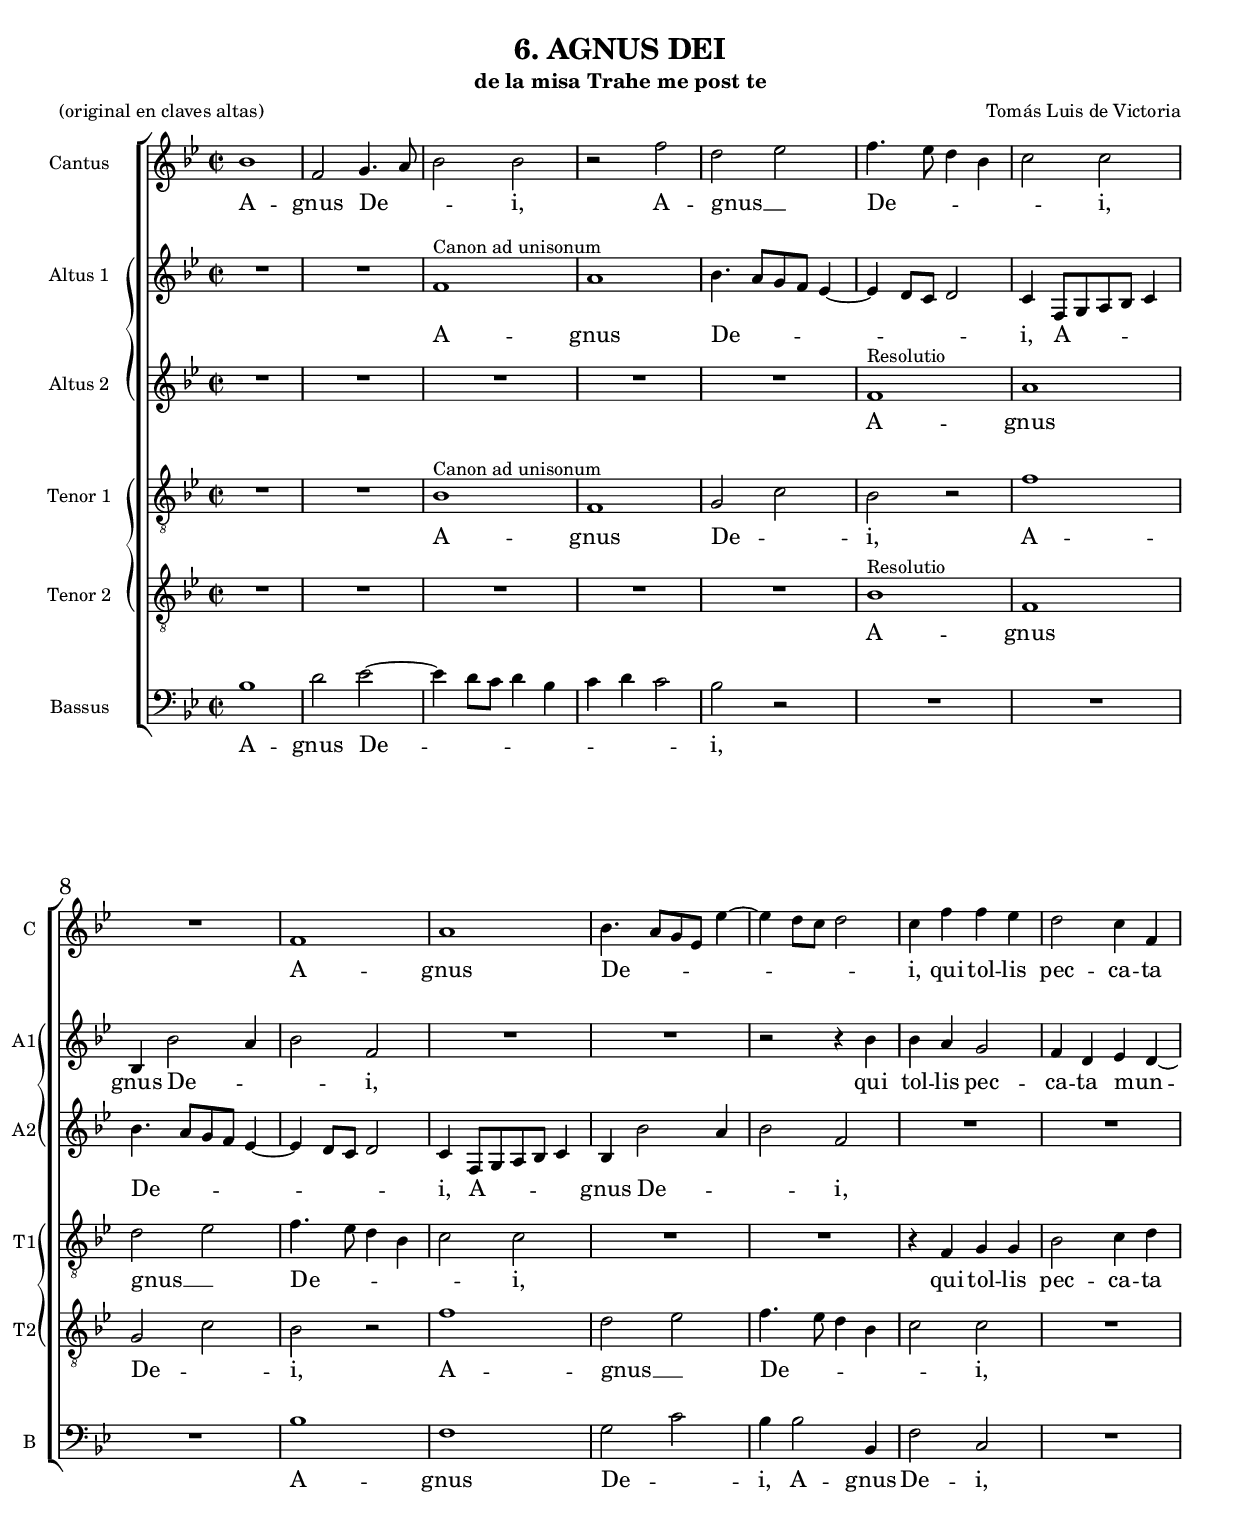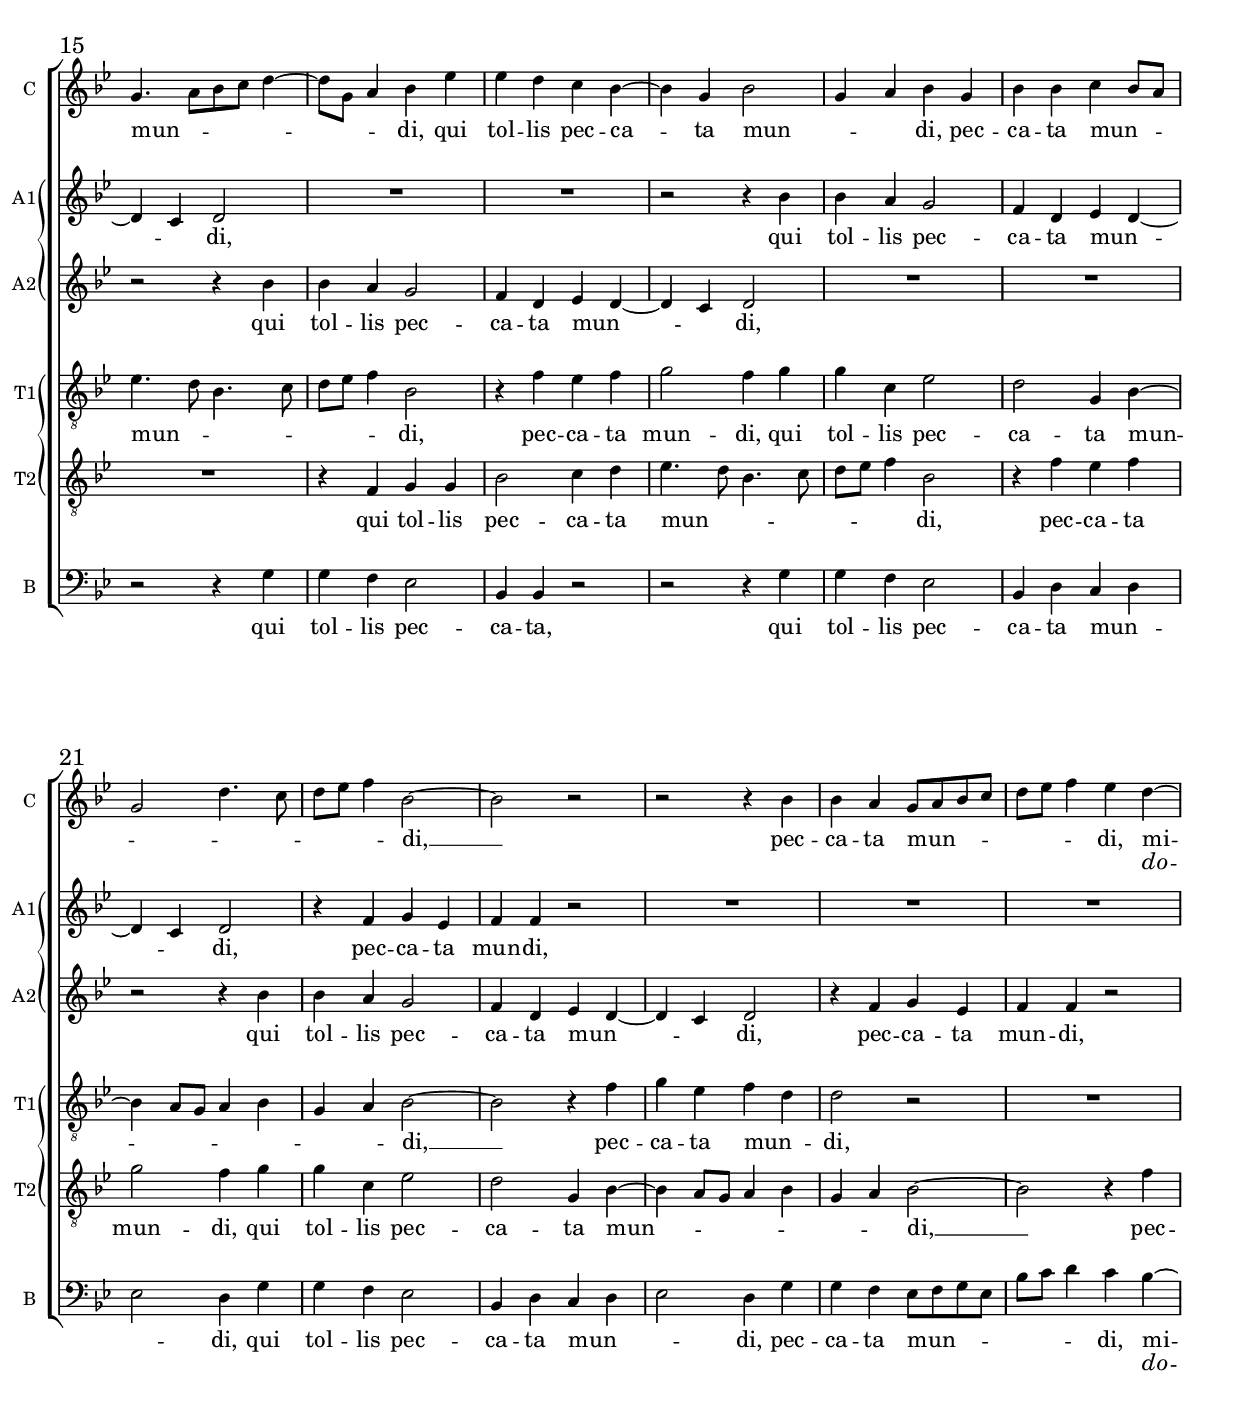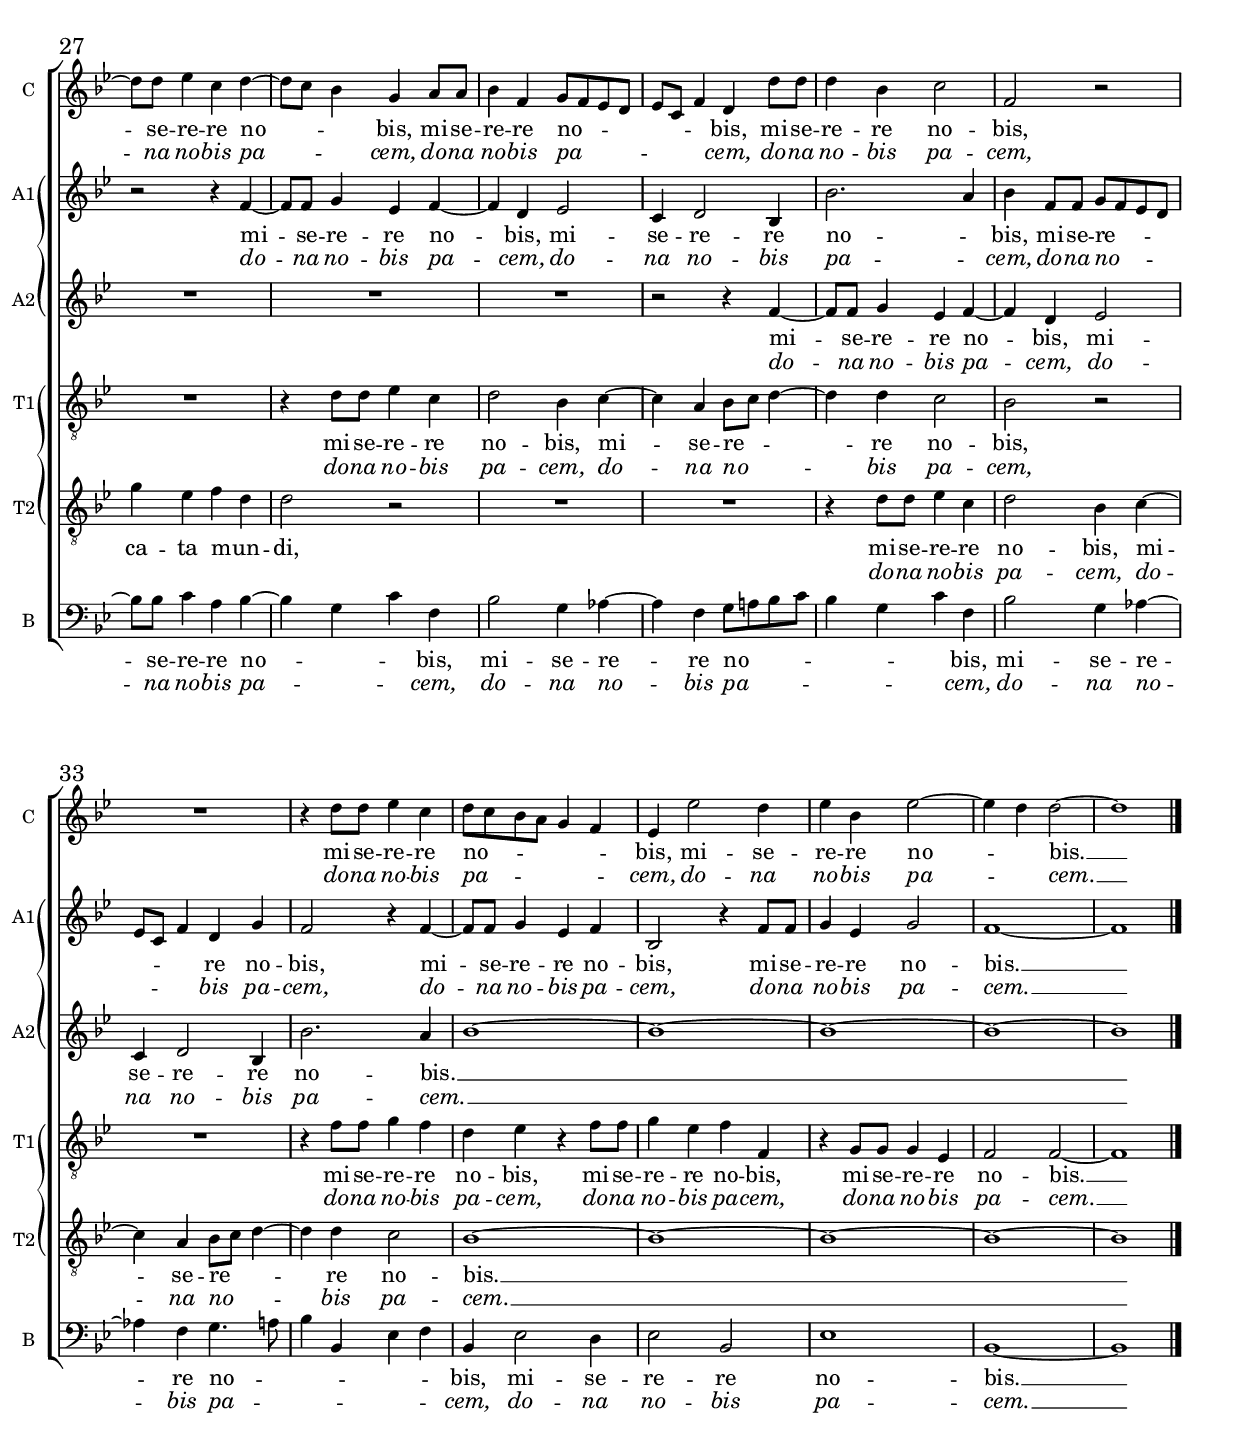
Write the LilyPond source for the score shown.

\version "2.18.0"
#(set-global-staff-size 16)

italicas=\override LyricText.font-shape = #'italic
rectas=\override LyricText.font-shape = #'upright


\header{
  composer="Tomás Luis de Victoria"
  title="6. AGNUS DEI"
  subtitle="de la misa Trahe me post te"
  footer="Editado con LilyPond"
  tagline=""
  poet = "(original en claves altas)"
}



%%%%%%%%%%%%%%%%%%%%%%%%%%%%%%%%%%%%%%%%%%%%%%%%%%%%%%%%%%%%%%%%%%%%%%%%%%%%%5

global={
  \key bes \major \time 2/2 
  \override Score.BarNumber.font-size = #2
  \override Score.BarNumber.self-alignment-X = #LEFT
}

cantus={
  \transpose c' bes {
    c''1 |
    g'2 a'4. b'8 |
    c''2 c'' |
    r g'' |
    %5
    e'' f'' |
    g''4. f''8 e''4 c'' |
    d''2 d'' |
    R1*4/4 |
    g'1 |
    %10
    b' |
    c''4.  b'8[ a' f'] f''4 ~ |
    f'' e''8 d'' e''2 |
    d''4 g'' g'' f'' |
    e''2 d''4 g' |
    %15
    a'4.  b'8[ c'' d''] e''4 ~ |
    e''8 a' b'4 c'' f'' |
    f'' e'' d'' c'' ~ |
    c'' a' c''2 |
    a'4 b' c'' a' |
    %20
    c'' c'' d'' c''8 b' |
    a'2 e''4. d''8 |
    e'' f'' g''4 c''2 ~ |
    c'' r |
    r r4 c'' |
    %25
    c'' b' a'8 b' c'' d'' |
    e'' f'' g''4 f'' e'' ~ |
    %   \set Staff.autoBeaming = ##f
    e''8 e'' f''4 d'' e'' ~ |
    %   \set Staff.autoBeaming = ##t
    e''8 d'' c''4 a' 
    %   \set Staff.autoBeaming = ##f
    b'8 b' |
    %   \set Staff.autoBeaming = ##t
    c''4 g' a'8 g' f' e' |
    %30
    f' d' g'4 e' 
    %   \set Staff.autoBeaming = ##f
    e''8 e'' |
    e''4 c'' d''2 |
    g' r |
    R1*4/4 |
    r4 e''8 e'' f''4 d'' |
    %   \set Staff.autoBeaming = ##t
    %35
    e''8 d'' c'' b' a'4 g' |
    f' f''2 e''4 |
    f'' c'' f''2 ~ |
    f''4 e'' e''2 ~ |
    e''1 \bar "|."
  }
}

altus={
  \transpose c' bes {
    R1*4/4 |
    R1*4/4 |
    g'1^"Canon ad unisonum" |
    b' |
    %5
    c''4.  b'8[ a' g'] f'4 ~ |
    f' e'8 d' e'2 |
    d'4  g8[ a b c'] d'4 |
    c' c''2 b'4 |
    c''2 g' |
    %10
    R1*4/4 |
    R1*4/4 |
    r2 r4 c'' |
    c'' b' a'2 |
    g'4 e' f' e' ~ |
    %15
    e' d' e'2 |
    R1*4/4 |
    R1*4/4 |
    r2 r4 c'' |
    c'' b' a'2 |
    %20
    g'4 e' f' e' ~ |
    e' d' e'2 |
    r4 g' a' f' |
    g' g' r2 |
    R1*4/4 |
    %25
    R1*4/4 |
    R1*4/4 |
    r2 r4 g' ~ |
    %   \set Staff.autoBeaming = ##f
    g'8 g' a'4 f' g' ~ |
    g' e' f'2 |
    %30
    d'4 e'2 c'4 |
    c''2. b'4 |
    c'' g'8 g' 
    %   \set Staff.autoBeaming = ##t
    a' g' f' e' |
    f' d' g'4 e' a' |
    g'2 r4 g' ~ |
    %   \set Staff.autoBeaming = ##f
    %35
    g'8 g' a'4 f' g' |
    c'2 r4 g'8 g' |
    a'4 f' a'2 |
    g'1 ~ |
    g'1
  }
}

altusdos={
  \transpose c' bes {
    R1*4/4 |
    R1*4/4 |
    R1*4/4 |
    R1*4/4 |
    %5
    R1*4/4 |
    g'1^"Resolutio" |
    b' |
    c''4.  b'8[ a' g'] f'4 ~ |
    f' e'8 d' e'2 |
    %10
    d'4  g8[ a b c'] d'4 |
    c' c''2 b'4 |
    c''2 g' |
    R1*4/4 |
    R1*4/4 |
    %15
    r2 r4 c'' |
    c'' b' a'2 |
    g'4 e' f' e' ~ |
    e' d' e'2 |
    R1*4/4 |
    %20
    R1*4/4 |
    r2 r4 c'' |
    c'' b' a'2 |
    g'4 e' f' e' ~ |
    e' d' e'2 |
    %25
    r4 g' a' f' |
    g' g' r2 |
    R1*4/4 |
    R1*4/4 |
    R1*4/4 |
    %30
    %   \set Staff.autoBeaming = ##f
    r2 r4 g' ~ |
    g'8 g' a'4 f' g' ~ |
    g' e' f'2 |
    d'4 e'2 c'4 |
    c''2. b'4 |
    %35
    c''1 ~ |
    c'' ~ |
    c'' ~ |
    c'' ~ |
    c '' 
  }
}

tenor={
  \transpose c' bes {
    R1*4/4 |
    R1*4/4 |
    c'1^"Canon ad unisonum" |
    g |
    %5
    a2 d' |
    c' r |
    g'1 |
    e'2 f' |
    g'4. f'8 e'4 c' |
    %10
    d'2 d' |
    R1*4/4 |
    R1*4/4 |
    r4 g a a |
    c'2 d'4 e' |
    %15
    f'4. e'8 c'4. d'8 |
    e' f' g'4 c'2 |
    r4 g' f' g' |
    a'2 g'4 a' |
    a' d' f'2 |
    %20
    e' a4 c' ~ |
    c' b8 a b4 c' |
    a b c'2 ~ |
    c' r4 g' |
    a' f' g' e' |
    %25
    e'2 r |
    R1*4/4 |
    R1*4/4 |
    %    \set Staff.autoBeaming = ##f
    r4 e'8 e' f'4 d' |
    %    \set Staff.autoBeaming = ##t
    e'2 c'4 d' ~ |
    %30
    d' b c'8 d' e'4 ~ |
    e' e' d'2 |
    c' r |
    %    \set Staff.autoBeaming = ##f
    R1*4/4 |
    r4 g'8 g' a'4 g' |
    %35
    e' f' r g'8 g' |
    a'4 f' g' g |
    r a8 a a4 f |
    g2 g ~ |
    g1 |
  }
}


tenordos={
  \transpose c' bes {
    R1*4/4 |
    R1*4/4 |
    R1*4/4 |
    R1*4/4 |
    %5
    R1*4/4 |
    c'1^"Resolutio" |
    g |
    a2 d' |
    c' r |
    %10
    g'1 |
    e'2 f' |
    g'4. f'8 e'4 c' |
    d'2 d' |
    R1*4/4 |
    %15
    R1*4/4 |
    r4 g a a |
    c'2 d'4 e' |
    f'4. e'8 c'4. d'8 |
    e' f' g'4 c'2 |
    %20
    r4 g' f' g' |
    a'2 g'4 a' |
    a' d' f'2 |
    e' a4 c' ~ |
    c' b8 a b4 c' |
    %25
    a b c'2 ~ |
    c' r4 g' |
    a' f' g' e' |
    e'2 r |
    R1*4/4 |
    %30
    R1*4/4 |
    %    \set Staff.autoBeaming = ##f
    r4 e'8 e' f'4 d' |
    %    \set Staff.autoBeaming = ##t
    e'2 c'4 d' ~ |
    d' b c'8 d' e'4 ~ |
    e' e' d'2 |
    %35
    c'1 ~ |
    c' ~ |
    c' ~ |
    c' ~ |
    c' |
  }
}

bassus={
  \transpose c' bes {
    c'1 |
    e'2 f' ~ |
    f'4 e'8 d' e'4 c' |
    d' e' d'2 |
    %5
    c' r |
    R1*4/4 |
    R1*4/4 |
    R1*4/4 |
    c'1 |
    %10
    g |
    a2 d' |
    c'4 c'2 c4 |
    g2 d |
    R1*4/4 |
    %15
    r2 r4 a |
    a g f2 |
    c4 c r2 |
    r r4 a |
    a g f2 |
    %20
    c4 e d e |
    f2 e4 a |
    a g f2 |
    c4 e d e |
    f2 e4 a |
    %25
    a g f8 g a f |
    c' d' e'4 d' c' ~ |
    %   \set Staff.autoBeaming = ##f
    c'8 c' d'4 b c' ~ |
    %   \set Staff.autoBeaming = ##t
    c' a d' g |
    c'2 a4 bes ~ |
    %30
    bes g a8 b c' d' |
    c'4 a d' g |
    c'2 a4 bes ~ |
    bes g a4. b8 |
    c'4 c f g |
    %35
    c f2 e4 |
    f2 c |
    f1 |
    c ~ |
    c
  }
}

txtcantus=\lyricmode{
  A -- gnus De -- _ _ i,
  A -- gnus __ _
  De -- _ _ _ _ i,
  A -- gnus De -- _ _ _ _ _ _ _ i,
  qui tol -- lis pec -- ca -- ta mun -- _ _ _ _ _ _ di,
  qui tol -- lis pec -- ca -- ta mun -- _ _ di,
  pec -- ca -- ta mun -- _ _ _ _ _ _ _ _ di, __
  pec -- ca -- ta mun -- _ _ _ _ _ _ di,

  mi -- se -- re -- re no -- _ _ bis,
  mi -- se -- re -- re no -- _ _ _ _ _ _ bis,
  mi -- se -- re -- re no -- bis,
  mi -- se -- re -- re no -- _ _ _ _ _ bis,
  mi -- se -- re -- re no -- _ bis. __
}

txtcantusb=\lyricmode{
  _ _ _ _ _ _ _ _ _ _ _ _ _ _ _ _ _ _ _ _ _ _ _
  _ _ _ _ _ _ _ _ _ _ _ _ _ _ _ _ _ _ _ _ _ _ _
  _ _ _ _ _ _ _ _ _ _ _ _ _ _ _ _ _ _ _ _ _ _ _
  _ _ _ _ _
  \italicas do -- na no -- bis pa -- _ _ cem,
  do -- na no -- bis pa -- _ _ _ _ _ _ cem,
  do -- na no -- bis pa -- cem,
  do -- na no -- bis pa -- _ _ _ _ _ cem,
  do -- na no -- bis pa -- _ cem. __
}

txtaltus=\lyricmode{
  A -- gnus De -- _ _ _ _ _ _ _ i,
  A -- _ _ _ _ gnus De -- _ _ i,
  qui tol -- lis pec -- ca -- ta mun -- _ _ di,
  qui tol -- lis pec -- ca -- ta mun -- _ _ di,
  pec -- ca -- ta mun -- di,
  %  <<
  mi -- se -- re -- re no -- bis,
  mi -- se -- re -- re no -- _ bis,
  mi -- se -- re -- _ _ _ _ _ _ re no -- bis,
  mi -- se -- re -- re no -- bis,
  mi -- se -- re -- re no -- bis. __
}

txtaltusb=\lyricmode {
  _ _ _ _ _ _ _ _ _ _ _ _ _ _ _ _ _ _ _ _ _ _ _
  _ _ _ _ _ _ _ _ _ _ _ _ _ _ _ _ _ _ _ _ _ _ _
  
  \italicas do -- na no -- bis pa -- cem,
  do -- na no -- bis pa -- _ cem,
  do -- na no -- _ _ _ _ _ _ bis pa -- cem,
  do -- na no -- bis pa -- cem,
  do -- na no -- bis pa -- cem. __
}

txtaltusdos=\lyricmode{
  A -- gnus De -- _ _ _ _ _ _ _ i,
  A -- _ _ _ _ gnus De -- _ _ i,
  qui tol -- lis pec -- ca -- ta mun -- _ _ di,
  qui tol -- lis pec -- ca -- ta mun -- _ _ di,
  pec -- ca -- ta mun -- di,
  mi -- se -- re -- re no -- bis,
  mi -- se -- re -- re no -- bis. __ _
}

txtaltusdosb=\lyricmode{
  _ _ _ _ _ _ _ _ _ _ _ _ _ _ _ _ _ _ _ _ _ _ _
  _ _ _ _ _ _ _ _ _ _ _ _ _ _ _ _ _ _ _ _ _ _ _
%   _ _ _ _ _ _ _ _ _ _ _ _ _ _ _ _ _ _ _ _ _ _ _  
 \italicas do -- na no -- bis pa -- cem,
  do -- na no -- bis pa -- cem. __ _ 
}

txttenor=\lyricmode{
  A -- gnus De -- _ i,
  A -- gnus __  _ De -- _ _ _ _ i,
  qui tol -- lis pec -- ca -- ta mun -- _ _ _ _ _ _ di,
  pec -- ca -- ta mun -- di,
  qui tol -- lis pec -- ca -- ta mun -- _ _ _ _ _ _ di, __
  pec -- ca -- ta mun -- _ di,
  mi -- se -- re -- re no -- bis,
  mi -- se -- re -- _ _ re no -- bis,
  mi -- se -- re -- re no -- bis,
  mi -- se -- re -- re no -- bis,
  mi -- se -- re -- re no -- bis. __
}

txttenorb=\lyricmode {
  _ _ _ _ _ _ _ _ _ _ _ _ _ _ _ _ _ _ _ _ _ _ _
  _ _ _ _ _ _ _ _ _ _ _ _ _ _ _ _ _ _ _ _ _ _ _
  _ _ _ _  _ _ _ 
 \italicas do -- na no -- bis pa -- cem,
  do -- na no -- _ _ bis pa -- cem,
  do -- na no -- bis pa -- cem,
  do -- na no -- bis pa -- cem,
  do -- na no -- bis pa -- cem. __
}

txttenordos=\lyricmode{
  A -- gnus De -- _ i,
  A -- gnus __ _
  De -- _ _ _ _ i,
  qui tol -- lis pec -- ca -- ta mun -- _ _ _ _ _ _ di,
  pec -- ca -- ta mun -- di,
  qui tol -- lis pec -- ca -- ta mun -- _ _ _ _ _ _ di, __
  pec -- ca -- ta mun -- _ di,
  mi -- se -- re -- re no -- bis,
  mi -- se -- re -- _ _ re no -- bis. __  
}

txttenordosb=\lyricmode{
  _ _ _ _ _ _ _ _ _ _ _ _ _ _ _ _ _ _ _ _ _ _ _
  _ _ _ _ _ _ _ _ _ _ _ _ _ _ _ _ _ _ _ _ _ _ _
   _ _ _ _ _ _ _
 \italicas do -- na no -- bis pa -- cem,
  do -- na no -- _ _  bis pa -- cem. __ 
}

txtbassus=\lyricmode{
  A -- gnus De -- _ _ _ _ _ _ _ i,
  A -- gnus De -- _ i,
  A -- gnus De -- i,
  qui tol -- lis pec -- ca -- ta,
  qui tol -- lis pec -- ca -- ta mun -- _ _ di,
  qui tol -- lis pec -- ca -- ta mun -- _ _ di,
  pec -- ca -- ta mun -- _ _ _ _ _ _ di,
  mi -- se -- re -- re no -- _ _ bis,
  mi -- se -- re -- re no -- _ _ _ _ _ _ bis,
  mi -- se -- re -- re no -- _ _ _ _ _ bis,
  mi -- se -- re -- re no -- bis. __ 
}

txtbassusb=\lyricmode{
  _ _ _ _ _ _ _ _ _ _ _ _ _ _ _ _ _ _ _ _ _ _ _
  _ _ _ _ _ _ _ _ _ _ _ _ _ _ _ _ _ _ _ _ _ _ _
  _ _ _ _ _ _ _ _ _ _ _
  \italicas do -- na no -- bis pa -- _ _ cem,
  do -- na no -- bis pa -- _ _ _ _ _ _ cem,
  do -- na no -- bis pa -- _ _ _ _ _ cem,
  do -- na no -- bis pa -- cem. __
}


\score {
  
  \new ChoirStaff <<
    \new Staff = "v1" {
      \set Staff.instrumentName = "Cantus"
      \set Staff.shortInstrumentName = "C"
      \clef treble
      \new Voice = "v1" {
        \global
        \cantus
      }
    }
    
    \new Lyrics = "v1" \lyricsto "v1" { \txtcantus }
    \new Lyrics = "v1" \lyricsto "v1" { \txtcantusb }

    
    \new ChoirStaff  \with { systemStartDelimiter=#'SystemStartBrace } <<
      \new Staff = "v2" {
        \set Staff.instrumentName = "Altus 1"
        \set Staff.shortInstrumentName = "A1"
        \clef treble
        \new Voice = "v2" {
          \global
          \altus
        }
      }
      \new Lyrics = "v2" \lyricsto "v2" { \txtaltus }
      \new Lyrics = "v2" \lyricsto "v2" { \txtaltusb }


      \new Staff = "v3" {
        \set Staff.instrumentName = "Altus 2"
        \set Staff.shortInstrumentName = "A2"
        \clef treble
        \new Voice = "v3" {
          \global
          \altusdos
        }
      }
      \new Lyrics = "v3" \lyricsto "v3" { \txtaltusdos }
      \new Lyrics = "v3" \lyricsto "v3" { \txtaltusdosb }

    >>

    \new ChoirStaff  \with { systemStartDelimiter=#'SystemStartBrace } <<
      \new Staff = "v4" {
        \set Staff.instrumentName = "Tenor 1"
        \set Staff.shortInstrumentName = "T1"
        \override Staff.VerticalAxisGroup.Y-extent = #'(0 . 0)
        \clef "G_8"
        \new Voice = "v4" {
          \global
          \tenor
        }
      }
      \new Lyrics = "v4" \lyricsto "v4" { \txttenor }
      \new Lyrics = "v4" \lyricsto "v4" { \txttenorb }
 

      \new Staff = "v6" {
        \set Staff.instrumentName = "Tenor 2"
        \set Staff.shortInstrumentName = "T2"
        \override Staff.VerticalAxisGroup.Y-extent = #'(0 . 0)
        \clef "G_8"
        \new Voice = "v6" {
          \global
          \tenordos
        }
      }
      \new Lyrics = "v6" \lyricsto "v6" { \txttenordos }
      \new Lyrics = "v6" \lyricsto "v6" { \txttenordosb }
      
    >>
    
    \new Staff = "v5" {
      \set Staff.instrumentName = "Bassus"
      \set Staff.shortInstrumentName = "B"
      \clef bass
      \new Voice = "v5" {
        \global
        \bassus
      }
    }
    \new Lyrics = "v5" \lyricsto "v5" { \txtbassus }
    \new Lyrics = "v5" \lyricsto "v5" { \txtbassusb }
    
  
  >>

  %\midi { \tempo 4 = 120 }

}




\layout {
  line-width=19.0 \cm
  interscoreline= 3.0 \cm
  %	interscorelinefill= 1.0
  textheight= 26.0 \cm
  %	first-page-number = no
  \context { \Lyrics \override LyricText.font-size = #2 }
  %	\context { \Staff \RemoveEmptyStaves }
  \context { \Score \override BarNumber.padding = #2 }

}

\paper {
  % system-count = #4
  % bottom-margin = #50
  ragged-last-bottom = ##f
  % ragged-bottom = ##f

 print-page-number = ##f
  system-system-spacing =
  #'((basic-distance . 20) (minimum-distance . 0) (padding . 5))
  top-system-spacing = % header
  #'((basic-distance . 20) (minimum-distance . 0) (padding . 0))
  last-bottom-spacing = % footer
  #'((basic-distance . 25) (minimum-distance . 0) (padding . 0))
  %
}

%





%{
convert-ly (GNU LilyPond) 2.18.2  convert-ly: Processing `'...
Applying conversion: 1.5.33, 1.5.38, 1.5.40, 1.5.49, 1.5.52, 1.5.56,
1.5.58, 1.5.59, 1.5.62, 1.5.67, 1.5.68, 1.5.71, 1.5.72, 1.6.5, 1.7.1,
1.7.2, 1.7.3, 1.7.4, 1.7.5, 1.7.6, 1.7.10, 1.7.11, 1.7.13, 1.7.15,
1.7.16, 1.7.17, 1.7.18, 1.7.19, 1.7.22, 1.7.23, 1.7.24, 1.7.28, 1.9.0,
1.9.1, 1.9.2, 1.9.3, 1.9.4, 1.9.5, 1.9.6, 1.9.7, 1.9.8, 2.1.1, 2.1.2,
2.1.3, 2.1.4, 2.1.7, 2.1.10, 2.1.11, 2.1.12, 2.1.13, 2.1.14, 2.1.15,
2.1.16, 2.1.17, 2.1.18, 2.1.19, 2.1.20, 2.1.21, 2.1.22, 2.1.23,
2.1.24, 2.1.25, 2.1.26, 2.1.27, 2.1.28, 2.1.29, 2.1.30, 2.1.31,
2.1.33, 2.1.34, 2.1.36, 2.2.0, 2.3.1, 2.3.2,  Not smart enough to
convert textheight. Please refer to the manual for details, and update
manually. Page layout has been changed, using paper size and margins.
textheight is no longer used. 2.3.4, 2.3.6, 2.3.8, 2.3.9, 2.3.10,
2.3.11, 2.3.12, 2.3.16, 2.3.17, 2.3.18, 2.3.22, 2.3.23, 2.3.24,
2.3.25, 2.4.0, 2.5.0, 2.5.1, 2.5.2, 2.5.3, 2.5.12, 2.5.13, 2.5.17,
2.5.18, 2.5.21, 2.5.25, 2.6.0, 2.7.0, 2.7.1, 2.7.2, 2.7.4, 2.7.6,
2.7.10, 2.7.11, 2.7.12, 2.7.13, 2.7.14, 2.7.15, 2.7.22, 2.7.24,
2.7.28, 2.7.29, 2.7.30, 2.7.31, 2.7.32, 2.7.32, 2.7.36, 2.7.40, 2.9.4,
2.9.6, 2.9.9, 2.9.11, 2.9.13, 2.9.16, 2.9.19, 2.10.0, 2.11.2, 2.11.3,
2.11.5, 2.11.6, 2.11.10, 2.11.11, 2.11.13, 2.11.15, 2.11.23, 2.11.35,
2.11.38, 2.11.46, 2.11.48, 2.11.50, 2.11.51, 2.11.52, 2.11.53,
2.11.55, 2.11.57, 2.11.60, 2.11.61, 2.11.62, 2.11.64, 2.12.0, 2.12.3,
Not smart enough to convert oldaddlyrics. oldaddlyrics is no longer
supported.           Use addlyrics or lyrsicsto instead. Please refer
to the manual for details, and update manually. convert-ly: error:
Error while converting Stopping at last successful rule   convert-ly:
warning: There was 1 error.
%}


%{
convert-ly (GNU LilyPond) 2.18.2  convert-ly: Processing `'...
Applying conversion: 2.12.3, 2.13.0, 2.13.1, 2.13.4, 2.13.10, 2.13.16,
2.13.18, 2.13.20, 2.13.27, 2.13.29, 2.13.31, 2.13.36, 2.13.39,
2.13.40, 2.13.42, 2.13.44, 2.13.46, 2.13.48, 2.13.51, 2.14.0, 2.15.7,
2.15.9, 2.15.10, 2.15.16, 2.15.17, 2.15.18, 2.15.19, 2.15.20, 2.15.25,
2.15.32, 2.15.39, 2.15.40, 2.15.42, 2.15.43, 2.16.0, 2.17.0, 2.17.4,
2.17.5, 2.17.6, 2.17.11, 2.17.14, 2.17.15, 2.17.18, 2.17.19, 2.17.20,
2.17.25, 2.17.27, 2.17.29, 2.17.97, 2.18.0
%}
